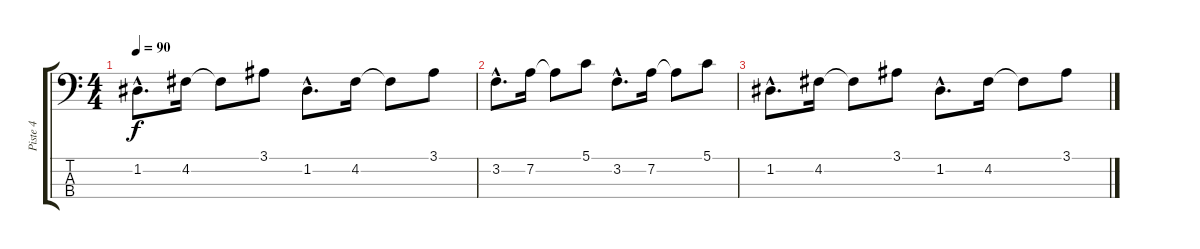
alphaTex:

\track ("Piste 4" "Piste 4") {instrument acousticbass}
\staff {score tabs}
\tuning (G2 D2 A1 E1) {hide}
\ts (4 4)
\tempo 90
\clef f4
\ks c
1.2{hac}.8{d dy f} 4.2.16 4.2{t}.8 3.1.8 1.2{hac}.8{d} 4.2.16 4.2{t}.8 3.1.8 |
3.2{hac}.8{d} 7.2.16 7.2{t}.8 5.1.8 3.2{hac}.8{d} 7.2.16 7.2{t}.8 5.1.8 |
1.2{hac}.8{d} 4.2.16 4.2{t}.8 3.1.8 1.2{hac}.8{d} 4.2.16 4.2{t}.8 3.1.8
